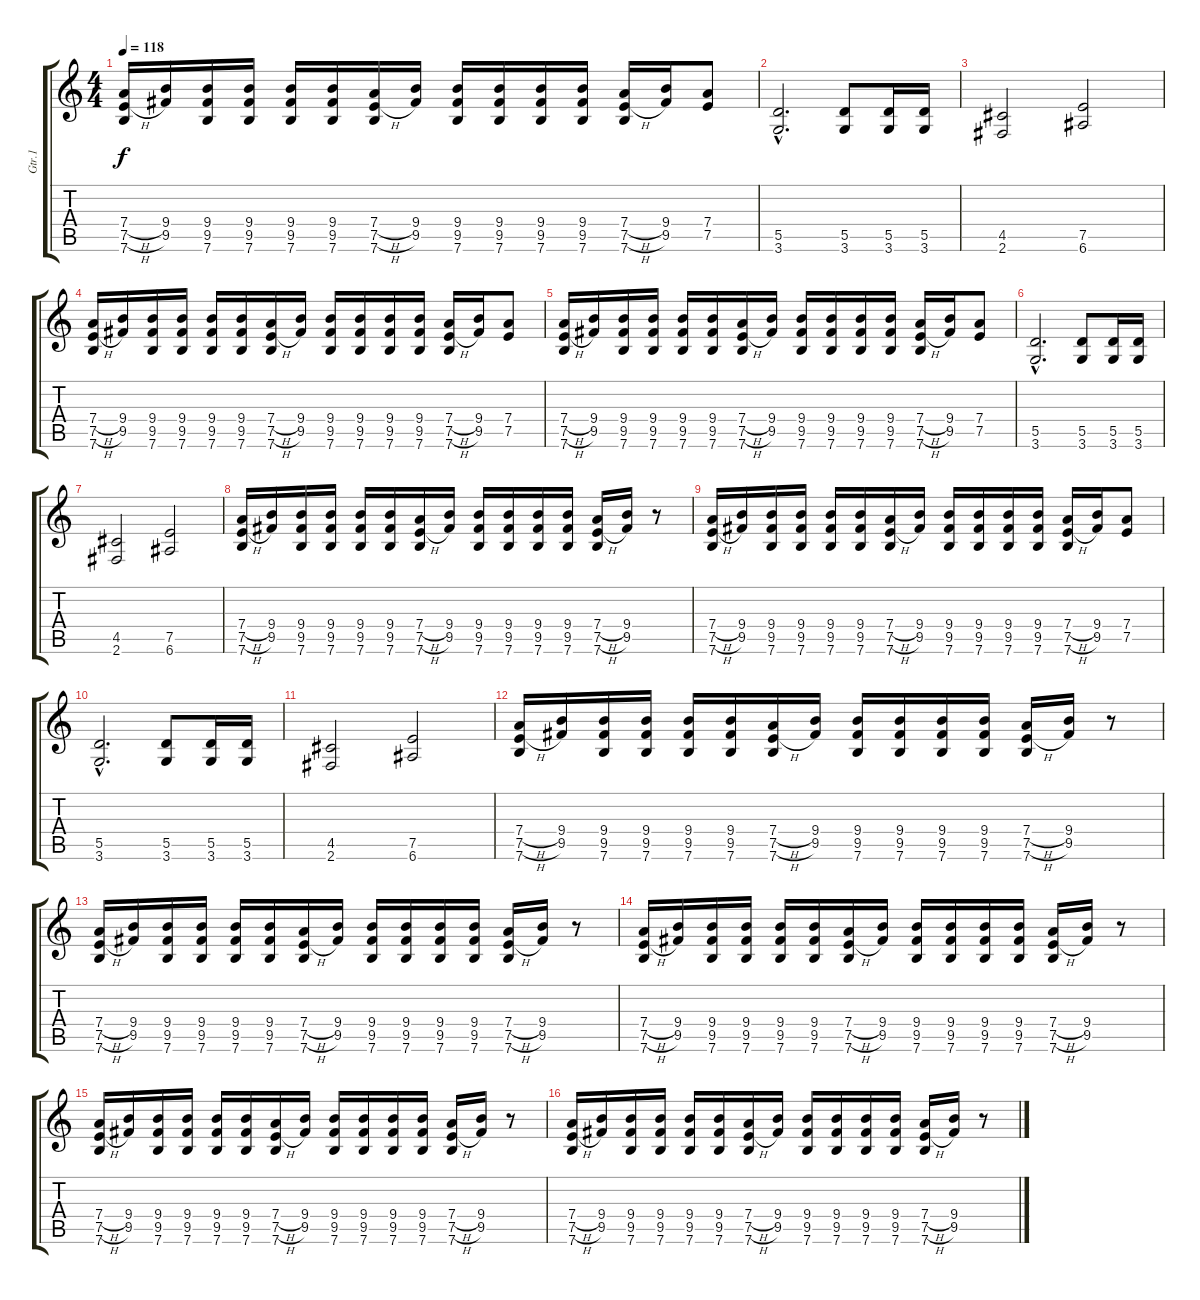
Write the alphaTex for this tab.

\track ("Gtr.1" "Gtr.1") {instrument distortionguitar}
\staff {score tabs}
\tuning (E4 B3 G3 D3 A2 E2) {hide}
\ts (4 4)
\tempo 118
\clef g2
\ks c
(7.4{h} 7.5{h} 7.6).16{dy f} (9.4 9.5).16 (9.4 9.5 7.6).16 (9.4 9.5 7.6).16 (9.4 9.5 7.6).16 (9.4 9.5 7.6).16 (7.4{h} 7.5{h} 7.6).16 (9.4 9.5).16 (9.4 9.5 7.6).16 (9.4 9.5 7.6).16 (9.4 9.5 7.6).16 (9.4 9.5 7.6).16 (7.4{h} 7.5{h} 7.6).16 (9.4 9.5).16 (7.4 7.5).8 |
(5.5{hac} 3.6{hac}).2{d} (5.5 3.6).8 (5.5 3.6).16 (5.5 3.6).16 |
(4.5 2.6).2 (7.5 6.6).2 |
(7.4{h} 7.5{h} 7.6).16 (9.4 9.5).16 (9.4 9.5 7.6).16 (9.4 9.5 7.6).16 (9.4 9.5 7.6).16 (9.4 9.5 7.6).16 (7.4{h} 7.5{h} 7.6).16 (9.4 9.5).16 (9.4 9.5 7.6).16 (9.4 9.5 7.6).16 (9.4 9.5 7.6).16 (9.4 9.5 7.6).16 (7.4{h} 7.5{h} 7.6).16 (9.4 9.5).16 (7.4 7.5).8 |
(7.4{h} 7.5{h} 7.6).16 (9.4 9.5).16 (9.4 9.5 7.6).16 (9.4 9.5 7.6).16 (9.4 9.5 7.6).16 (9.4 9.5 7.6).16 (7.4{h} 7.5{h} 7.6).16 (9.4 9.5).16 (9.4 9.5 7.6).16 (9.4 9.5 7.6).16 (9.4 9.5 7.6).16 (9.4 9.5 7.6).16 (7.4{h} 7.5{h} 7.6).16 (9.4 9.5).16 (7.4 7.5).8 |
(5.5{hac} 3.6{hac}).2{d} (5.5 3.6).8 (5.5 3.6).16 (5.5 3.6).16 |
(4.5 2.6).2 (7.5 6.6).2 |
(7.4{h} 7.5{h} 7.6).16 (9.4 9.5).16 (9.4 9.5 7.6).16 (9.4 9.5 7.6).16 (9.4 9.5 7.6).16 (9.4 9.5 7.6).16 (7.4{h} 7.5{h} 7.6).16 (9.4 9.5).16 (9.4 9.5 7.6).16 (9.4 9.5 7.6).16 (9.4 9.5 7.6).16 (9.4 9.5 7.6).16 (7.4{h} 7.5{h} 7.6).16 (9.4 9.5).16 r.8 |
(7.4{h} 7.5{h} 7.6).16 (9.4 9.5).16 (9.4 9.5 7.6).16 (9.4 9.5 7.6).16 (9.4 9.5 7.6).16 (9.4 9.5 7.6).16 (7.4{h} 7.5{h} 7.6).16 (9.4 9.5).16 (9.4 9.5 7.6).16 (9.4 9.5 7.6).16 (9.4 9.5 7.6).16 (9.4 9.5 7.6).16 (7.4{h} 7.5{h} 7.6).16 (9.4 9.5).16 (7.4 7.5).8 |
(5.5{hac} 3.6{hac}).2{d} (5.5 3.6).8 (5.5 3.6).16 (5.5 3.6).16 |
(4.5 2.6).2 (7.5 6.6).2 |
(7.4{h} 7.5{h} 7.6).16 (9.4 9.5).16 (9.4 9.5 7.6).16 (9.4 9.5 7.6).16 (9.4 9.5 7.6).16 (9.4 9.5 7.6).16 (7.4{h} 7.5{h} 7.6).16 (9.4 9.5).16 (9.4 9.5 7.6).16 (9.4 9.5 7.6).16 (9.4 9.5 7.6).16 (9.4 9.5 7.6).16 (7.4{h} 7.5{h} 7.6).16 (9.4 9.5).16 r.8 |
(7.4{h} 7.5{h} 7.6).16 (9.4 9.5).16 (9.4 9.5 7.6).16 (9.4 9.5 7.6).16 (9.4 9.5 7.6).16 (9.4 9.5 7.6).16 (7.4{h} 7.5{h} 7.6).16 (9.4 9.5).16 (9.4 9.5 7.6).16 (9.4 9.5 7.6).16 (9.4 9.5 7.6).16 (9.4 9.5 7.6).16 (7.4{h} 7.5{h} 7.6).16 (9.4 9.5).16 r.8 |
(7.4{h} 7.5{h} 7.6).16 (9.4 9.5).16 (9.4 9.5 7.6).16 (9.4 9.5 7.6).16 (9.4 9.5 7.6).16 (9.4 9.5 7.6).16 (7.4{h} 7.5{h} 7.6).16 (9.4 9.5).16 (9.4 9.5 7.6).16 (9.4 9.5 7.6).16 (9.4 9.5 7.6).16 (9.4 9.5 7.6).16 (7.4{h} 7.5{h} 7.6).16 (9.4 9.5).16 r.8 |
(7.4{h} 7.5{h} 7.6).16 (9.4 9.5).16 (9.4 9.5 7.6).16 (9.4 9.5 7.6).16 (9.4 9.5 7.6).16 (9.4 9.5 7.6).16 (7.4{h} 7.5{h} 7.6).16 (9.4 9.5).16 (9.4 9.5 7.6).16 (9.4 9.5 7.6).16 (9.4 9.5 7.6).16 (9.4 9.5 7.6).16 (7.4{h} 7.5{h} 7.6).16 (9.4 9.5).16 r.8 |
(7.4{h} 7.5{h} 7.6).16 (9.4 9.5).16 (9.4 9.5 7.6).16 (9.4 9.5 7.6).16 (9.4 9.5 7.6).16 (9.4 9.5 7.6).16 (7.4{h} 7.5{h} 7.6).16 (9.4 9.5).16 (9.4 9.5 7.6).16 (9.4 9.5 7.6).16 (9.4 9.5 7.6).16 (9.4 9.5 7.6).16 (7.4{h} 7.5{h} 7.6).16 (9.4 9.5).16 r.8
